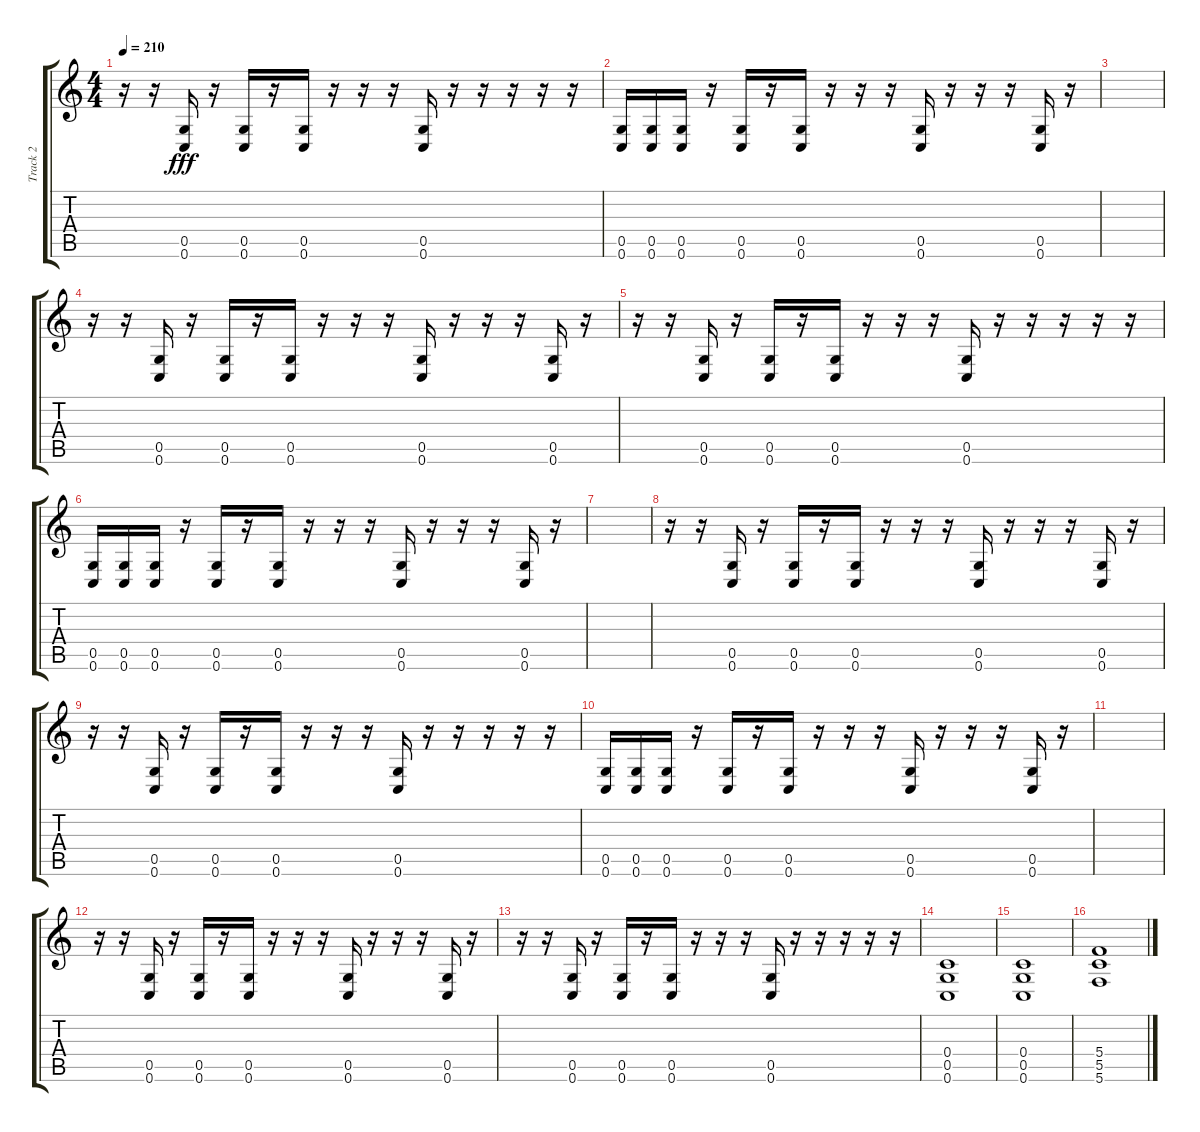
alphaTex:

\track ("Track 2" "Track 2") {instrument distortionguitar}
\staff {score tabs}
\tuning (E4 B3 G3 C3 G2 C2) {hide}
\ts (4 4)
\tempo 210
\clef g2
\ks c
r.16{dy fff} r.16 (0.5 0.6).16 r.16 (0.5 0.6).16 r.16 (0.5 0.6).16 r.16 r.16 r.16 (0.5 0.6).16 r.16 r.16 r.16 r.16 r.16 |
(0.5 0.6).16 (0.5 0.6).16 (0.5 0.6).16 r.16 (0.5 0.6).16 r.16 (0.5 0.6).16 r.16 r.16 r.16 (0.5 0.6).16 r.16 r.16 r.16 (0.5 0.6).16 r.16 |
|
r.16 r.16 (0.5 0.6).16 r.16 (0.5 0.6).16 r.16 (0.5 0.6).16 r.16 r.16 r.16 (0.5 0.6).16 r.16 r.16 r.16 (0.5 0.6).16 r.16 |
r.16 r.16 (0.5 0.6).16 r.16 (0.5 0.6).16 r.16 (0.5 0.6).16 r.16 r.16 r.16 (0.5 0.6).16 r.16 r.16 r.16 r.16 r.16 |
(0.5 0.6).16 (0.5 0.6).16 (0.5 0.6).16 r.16 (0.5 0.6).16 r.16 (0.5 0.6).16 r.16 r.16 r.16 (0.5 0.6).16 r.16 r.16 r.16 (0.5 0.6).16 r.16 |
|
r.16 r.16 (0.5 0.6).16 r.16 (0.5 0.6).16 r.16 (0.5 0.6).16 r.16 r.16 r.16 (0.5 0.6).16 r.16 r.16 r.16 (0.5 0.6).16 r.16 |
r.16 r.16 (0.5 0.6).16 r.16 (0.5 0.6).16 r.16 (0.5 0.6).16 r.16 r.16 r.16 (0.5 0.6).16 r.16 r.16 r.16 r.16 r.16 |
(0.5 0.6).16 (0.5 0.6).16 (0.5 0.6).16 r.16 (0.5 0.6).16 r.16 (0.5 0.6).16 r.16 r.16 r.16 (0.5 0.6).16 r.16 r.16 r.16 (0.5 0.6).16 r.16 |
|
r.16 r.16 (0.5 0.6).16 r.16 (0.5 0.6).16 r.16 (0.5 0.6).16 r.16 r.16 r.16 (0.5 0.6).16 r.16 r.16 r.16 (0.5 0.6).16 r.16 |
r.16 r.16 (0.5 0.6).16 r.16 (0.5 0.6).16 r.16 (0.5 0.6).16 r.16 r.16 r.16 (0.5 0.6).16 r.16 r.16 r.16 r.16 r.16 |
(0.4 0.5 0.6).1 |
(0.4 0.5 0.6).1 |
(5.4 5.5 5.6).1
